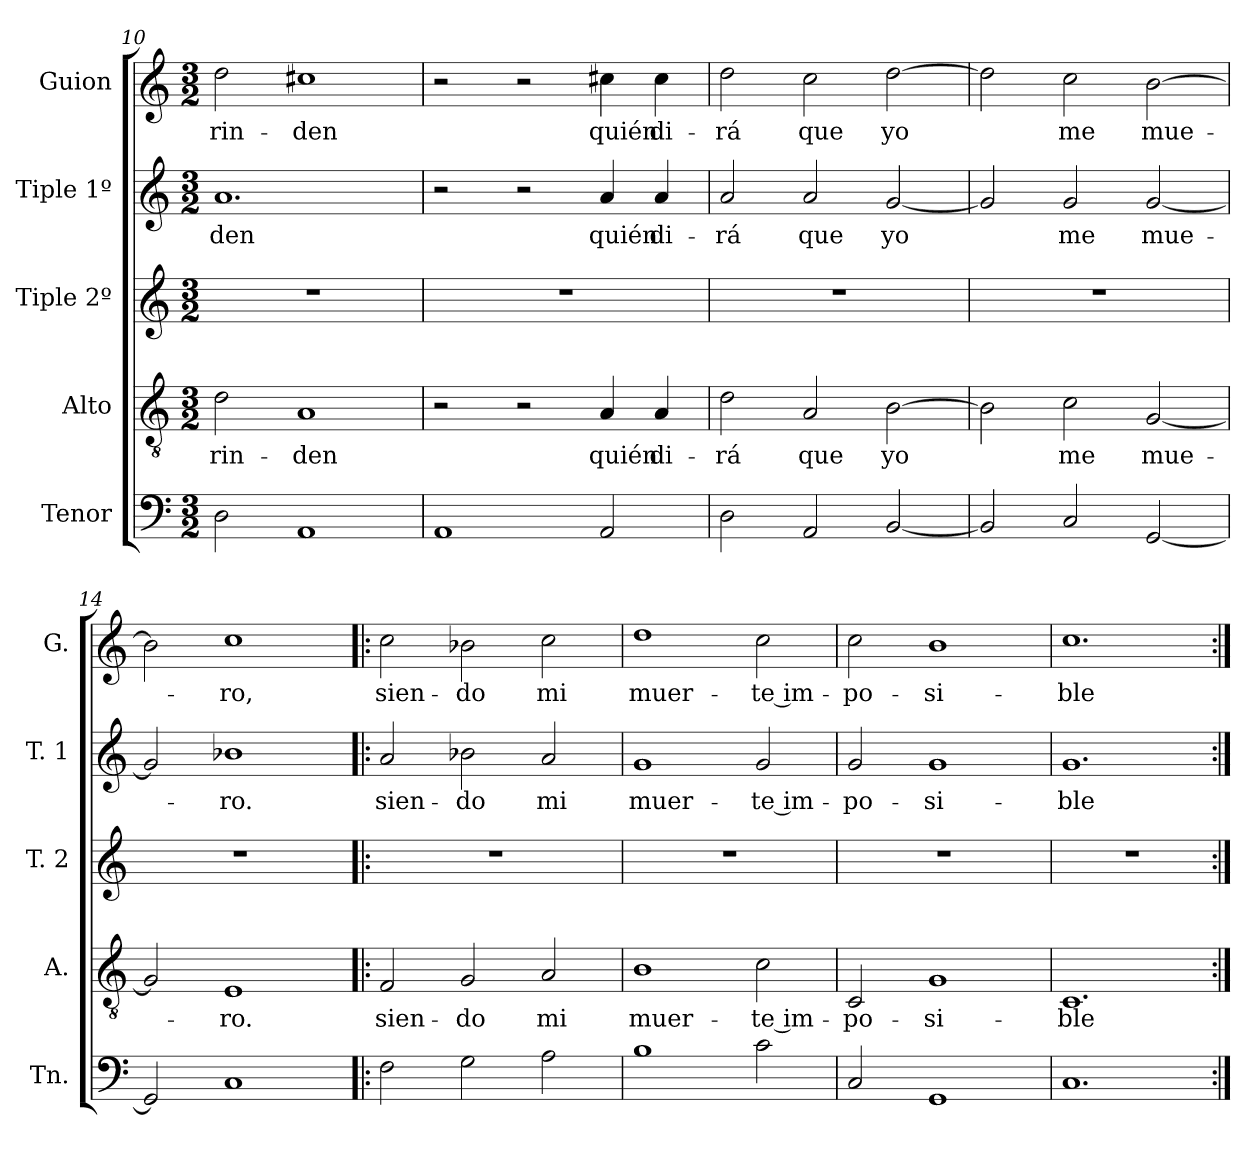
**kern	**kern	**text	**kern	**kern	**text	**kern	**text
*part5	*part4	*part4	*part3	*part2	*part2	*part1	*part1
*staff5	*staff4	*staff4	*staff3	*staff2	*staff2	*staff1	*staff1
*I"Tenor	*I"Alto	*	*I"Tiple 2º	*I"Tiple 1º	*	*I"Guion	*
*I'Tn.	*I'A.	*	*I'T. 2	*I'T. 1	*	*I'G.	*
*clefF4	*clefGv2	*	*clefG2	*clefG2	*	*clefG2	*
*M3/2	*M3/2	*	*M3/2	*M3/2	*	*M3/2	*
=10	=10	=10	=10	=10	=10	=10	=10
2D	2d	rin-	1.r	1.a	-den	2dd	rin-
1AA	1A	-den	.	.	.	1cc#X	-den
=11	=11	=11	=11	=11	=11	=11	=11
1AA	2r	.	1.r	2r	.	2r	.
.	2r	.	.	2r	.	2r	.
2AA	4A	quién	.	4a	quién	4cc#X	quién
.	4A	di-	.	4a	di-	4cc#	di-
=12	=12	=12	=12	=12	=12	=12	=12
2D	2d	-rá	1.r	2a	-rá	2dd	-rá
2AA	2A	que	.	2a	que	2cc	que
[2BB	[2B	yo	.	[2g	yo	[2dd	yo
=13	=13	=13	=13	=13	=13	=13	=13
2BB]	2B]	.	1.r	2g]	.	2dd]	.
2C	2c	me	.	2g	me	2cc	me
[2GG	[2G	mue-	.	[2g	mue-	[2b	mue-
=14	=14	=14	=14	=14	=14	=14	=14
2GG]	2G]	.	1.r	2g]	.	2b]	.
1C	1E	-ro.	.	1b-X	-ro.	1cc	-ro,
=15!|:	=15!|:	=15!|:	=15!|:	=15!|:	=15!|:	=15!|:	=15!|:
2F	2F	sien-	1.r	2a	sien-	2cc	sien-
2G	2G	-do	.	2b-X	-do	2b-X	-do
2A	2A	mi	.	2a	mi	2cc	mi
=16	=16	=16	=16	=16	=16	=16	=16
1B	1B	muer-	1.r	1g	muer-	1dd	muer-
2c	2c	-te im-	.	2g	-te im-	2cc	-te im-
=17	=17	=17	=17	=17	=17	=17	=17
2C	2C	-po-	1.r	2g	-po-	2cc	-po-
1GG	1G	-si-	.	1g	-si-	1b	-si-
=18	=18	=18	=18	=18	=18	=18	=18
1.C	1.C	-ble	1.r	1.g	-ble	1.cc	-ble
=:|!	=:|!	=:|!	=:|!	=:|!	=:|!	=:|!	=:|!
*-	*-	*-	*-	*-	*-	*-	*-
